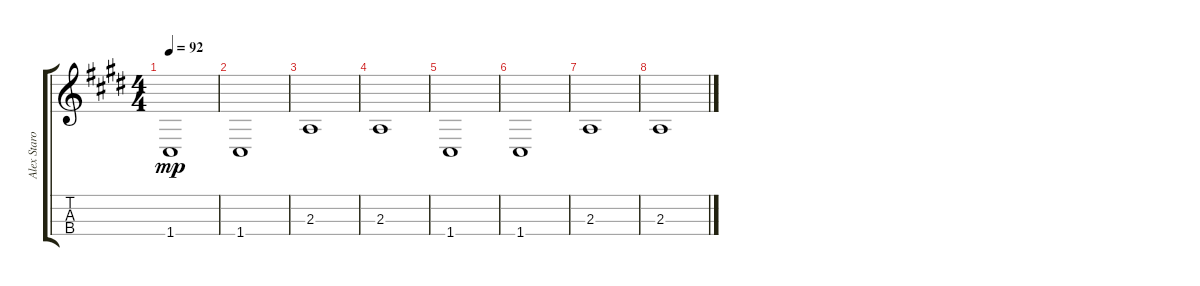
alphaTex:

\track ("Alex Staropoli" "Alex Staro") {instrument stringensemble1}
\staff {score tabs}
\tuning (A4 D4 G3 C3) {hide}
\ts (4 4)
\tempo 92
\clef g2
\ks c#minor
1.4.1{dy mp instrument stringensemble1} |
1.4.1 |
2.3.1 |
2.3.1 |
1.4.1 |
1.4.1 |
2.3.1 |
2.3.1
